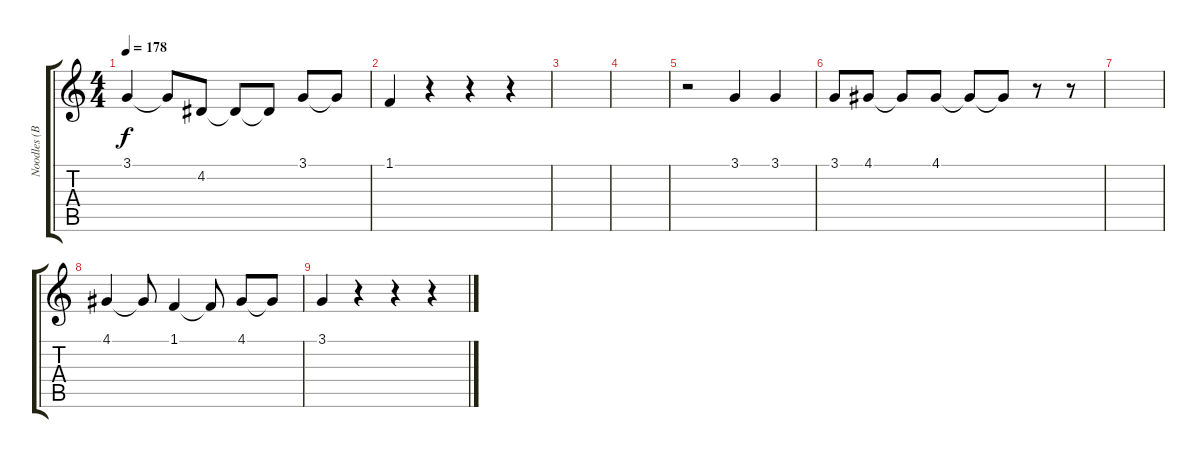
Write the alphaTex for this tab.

\track ("Noodles (Back vocals)" "Noodles (B") {instrument englishhorn}
\staff {score tabs}
\tuning (E4 B3 G3 D3 A2 E2) {hide}
\ts (4 4)
\tempo 178
\clef g2
\ks c
3.1.4{dy f} 3.1{t}.8 4.2.8 4.2{t}.8 4.2{t}.8 3.1.8 3.1{t}.8 |
1.1.4 r.4 r.4 r.4 |
|
|
r.2 3.1.4 3.1.4 |
3.1.8 4.1.8 4.1{t}.8 4.1.8 4.1{t}.8 4.1{t}.8 r.8 r.8 |
|
4.1.4 4.1{t}.8 1.1.4 1.1{t}.8 4.1.8 4.1{t}.8 |
3.1.4 r.4 r.4 r.4
